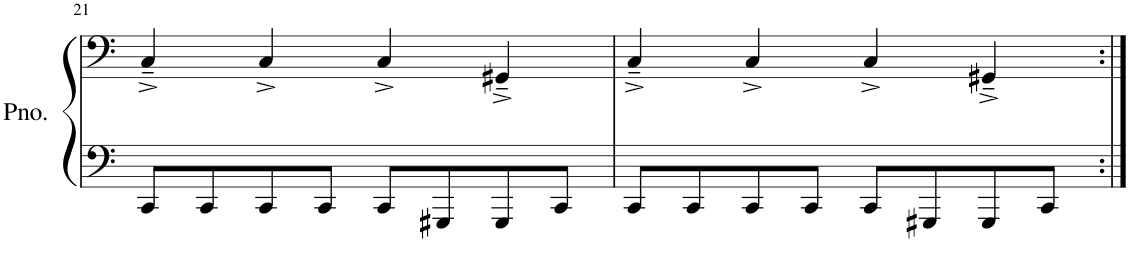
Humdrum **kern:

**kern	**kern
*part1	*part1
*staff2	*staff1
*I"Piano	*
*I'Pno.	*
!!LO:PB:g=z
*clefF4	*clefF4
*k[]	*k[]
*M4/4	*M4/4
=21	=21
8CC/L	4C~^/
8CC/	.
8CC/	4C^/
8CC/J	.
8CC/L	4C^/
8GGG#X/	.
8GGG#/	4GG#X~^/
8CC/J	.
=22	=22
8CC/L	4C~^/
8CC/	.
8CC/	4C^/
8CC/J	.
8CC/L	4C^/
8GGG#X/	.
8GGG#/	4GG#X~^/
8CC/J	.
=:|!	=:|!
*-	*-
